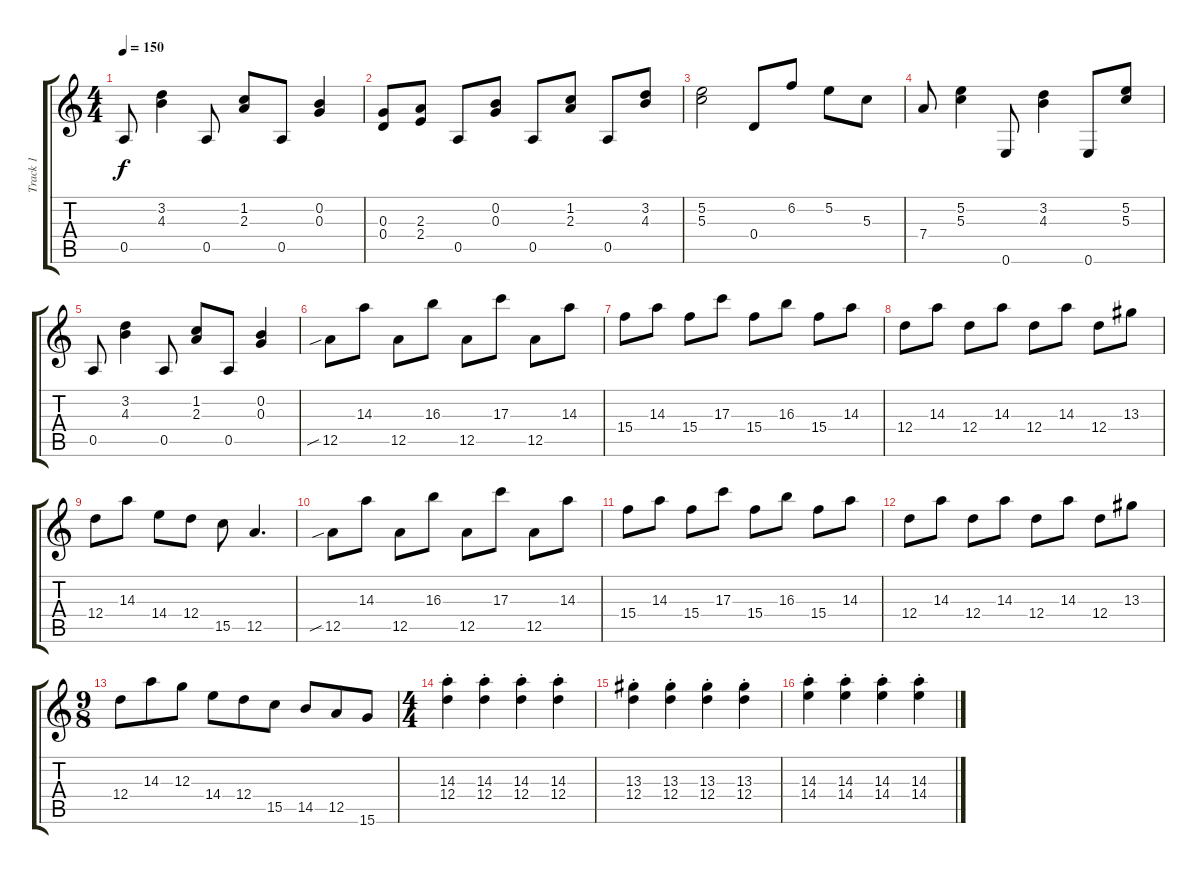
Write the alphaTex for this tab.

\track ("Track 1" "Track 1") {instrument acousticguitarsteel}
\staff {score tabs}
\tuning (E4 B3 G3 D3 A2 E2) {hide}
\ts (4 4)
\tempo 150
\clef g2
\ks c
0.5.8{dy f} (3.2 4.3).4 0.5.8 (1.2 2.3).8 0.5.8 (0.2 0.3).4 |
(0.3 0.4).8 (2.3 2.4).8 0.5.8 (0.2 0.3).8 0.5.8 (1.2 2.3).8 0.5.8 (3.2 4.3).8 |
(5.2 5.3).2 0.4.8 6.2.8 5.2.8 5.3.8 |
7.4.8 (5.2 5.3).4 0.6.8 (3.2 4.3).4 0.6.8 (5.2 5.3).8 |
0.5.8 (3.2 4.3).4 0.5.8 (1.2 2.3).8 0.5.8 (0.2 0.3).4 |
12.5{sib}.8 14.3.8 12.5.8 16.3.8 12.5.8 17.3.8 12.5.8 14.3.8 |
15.4.8 14.3.8 15.4.8 17.3.8 15.4.8 16.3.8 15.4.8 14.3.8 |
12.4.8 14.3.8 12.4.8 14.3.8 12.4.8 14.3.8 12.4.8 13.3.8 |
12.4.8 14.3.8 14.4.8 12.4.8 15.5.8 12.5.4{d} |
12.5{sib}.8 14.3.8 12.5.8 16.3.8 12.5.8 17.3.8 12.5.8 14.3.8 |
15.4.8 14.3.8 15.4.8 17.3.8 15.4.8 16.3.8 15.4.8 14.3.8 |
12.4.8 14.3.8 12.4.8 14.3.8 12.4.8 14.3.8 12.4.8 13.3.8 |
\ts (9 8)
12.4.8 14.3.8 12.3.8 14.4.8 12.4.8 15.5.8 14.5.8 12.5.8 15.6.8 |
\ts (4 4)
(14.3{st} 12.4{st}).4 (14.3{st} 12.4{st}).4 (14.3{st} 12.4).4 (14.3{st} 12.4).4 |
(13.3{st} 12.4{st}).4 (13.3{st} 12.4{st}).4 (13.3{st} 12.4{st}).4 (13.3{st} 12.4{st}).4 |
(14.3{st} 14.4{st}).4 (14.3{st} 14.4{st}).4 (14.3{st} 14.4{st}).4 (14.3{st} 14.4{st}).4
